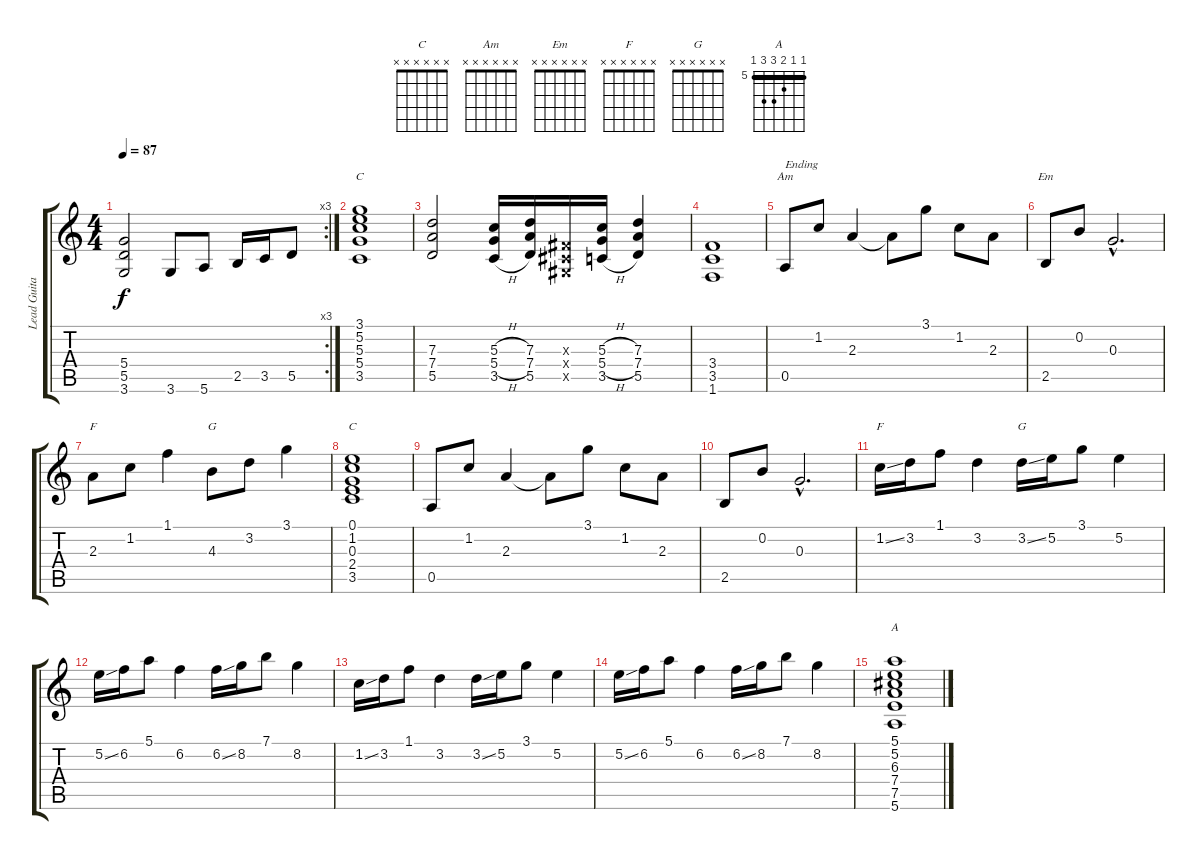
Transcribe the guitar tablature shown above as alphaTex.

\track ("Lead Guitar" "Lead Guita") {instrument overdrivenguitar}
\staff {score tabs}
\tuning (E4 B3 G3 D3 A2 E2) {hide}
\chord ("C" 3 5 5 5 3 x) {barre 3}
\chord ("Am" x x x x x x)
\chord ("Em" x x x x x x)
\chord ("F" 1 1 2 3 x x) {barre 1}
\chord ("G" 3 3 4 5 x x) {barre 3}
\chord ("C" x x x x x x)
\chord ("F" x x x x x x)
\chord ("G" x x x x x x)
\chord ("A" 5 5 6 7 7 5) {firstfret 5 barre 5}
\rc 3
\ts (4 4)
\tempo 87
\clef g2
\ks c
(5.4 5.5 3.6).2{dy f} 3.6.8 5.6.8 2.5.16 3.5.16 5.5.8 |
(3.1 5.2 5.3 5.4 3.5).1{ch "C"} |
(7.3 7.4 5.5).2 (5.3{h} 5.4{h} 3.5{h}).16 (7.3 7.4 5.5).16 (-1.3{x} -1.4{x} -1.5{x}).16 (5.3{h} 5.4{h} 3.5{h}).16 (7.3 7.4 5.5).4 |
(3.4 3.5 1.6).1 |
0.5.8{ch "Am" txt "Ending"} 1.2.8 2.3.4 2.3{t}.8 3.1.8 1.2.8 2.3.8 |
2.5.8{ch "Em"} 0.2.8 0.3{hac}.2{d} |
2.3.8{ch "F"} 1.2.8 1.1.4 4.3.8{ch "G"} 3.2.8 3.1.4 |
(0.1 1.2 0.3 2.4 3.5).1{ch "C"} |
0.5.8 1.2.8 2.3.4 2.3{t}.8 3.1.8 1.2.8 2.3.8 |
2.5.8 0.2.8 0.3{hac}.2{d} |
1.2{ss}.16{ch "F"} 3.2.16 1.1.8 3.2.4 3.2{ss}.16{ch "G"} 5.2.16 3.1.8 5.2.4 |
5.2{ss}.16 6.2.16 5.1.8 6.2.4 6.2{ss}.16 8.2.16 7.1.8 8.2.4 |
1.2{ss}.16 3.2.16 1.1.8 3.2.4 3.2{ss}.16 5.2.16 3.1.8 5.2.4 |
5.2{ss}.16 6.2.16 5.1.8 6.2.4 6.2{ss}.16 8.2.16 7.1.8 8.2.4 |
(5.1 5.2 6.3 7.4 7.5 5.6).1{ch "A"}
